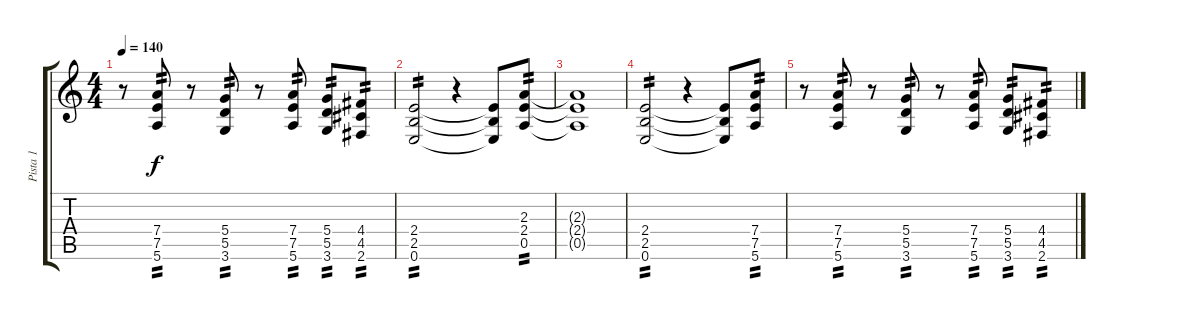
\track ("Pista 1" "Pista 1") {instrument distortionguitar}
\staff {score tabs}
\tuning (E4 B3 G3 D3 A2 E2) {hide}
\ts (4 4)
\tempo 140
\clef g2
\ks c
r.8{dy f} (7.4 7.5 5.6).8{tp 2} r.8 (5.4 5.5 3.6).8{tp 2} r.8 (7.4 7.5 5.6).8{tp 2} (5.4 5.5 3.6).8{tp 2} (4.4 4.5 2.6).8{tp 2} |
(2.4 2.5 0.6).2{tp 2} r.4 (2.4{t} 2.5{t} 0.6{t}).8 (2.3 2.4 0.5).8{tp 2} |
(2.3{t} 2.4{t} 0.5{t}).1 |
(2.4 2.5 0.6).2{tp 2} r.4 (2.4{t} 2.5{t} 0.6{t}).8 (7.4 7.5 5.6).8{tp 2} |
r.8 (7.4 7.5 5.6).8{tp 2} r.8 (5.4 5.5 3.6).8{tp 2} r.8 (7.4 7.5 5.6).8{tp 2} (5.4 5.5 3.6).8{tp 2} (4.4 4.5 2.6).8{tp 2}
